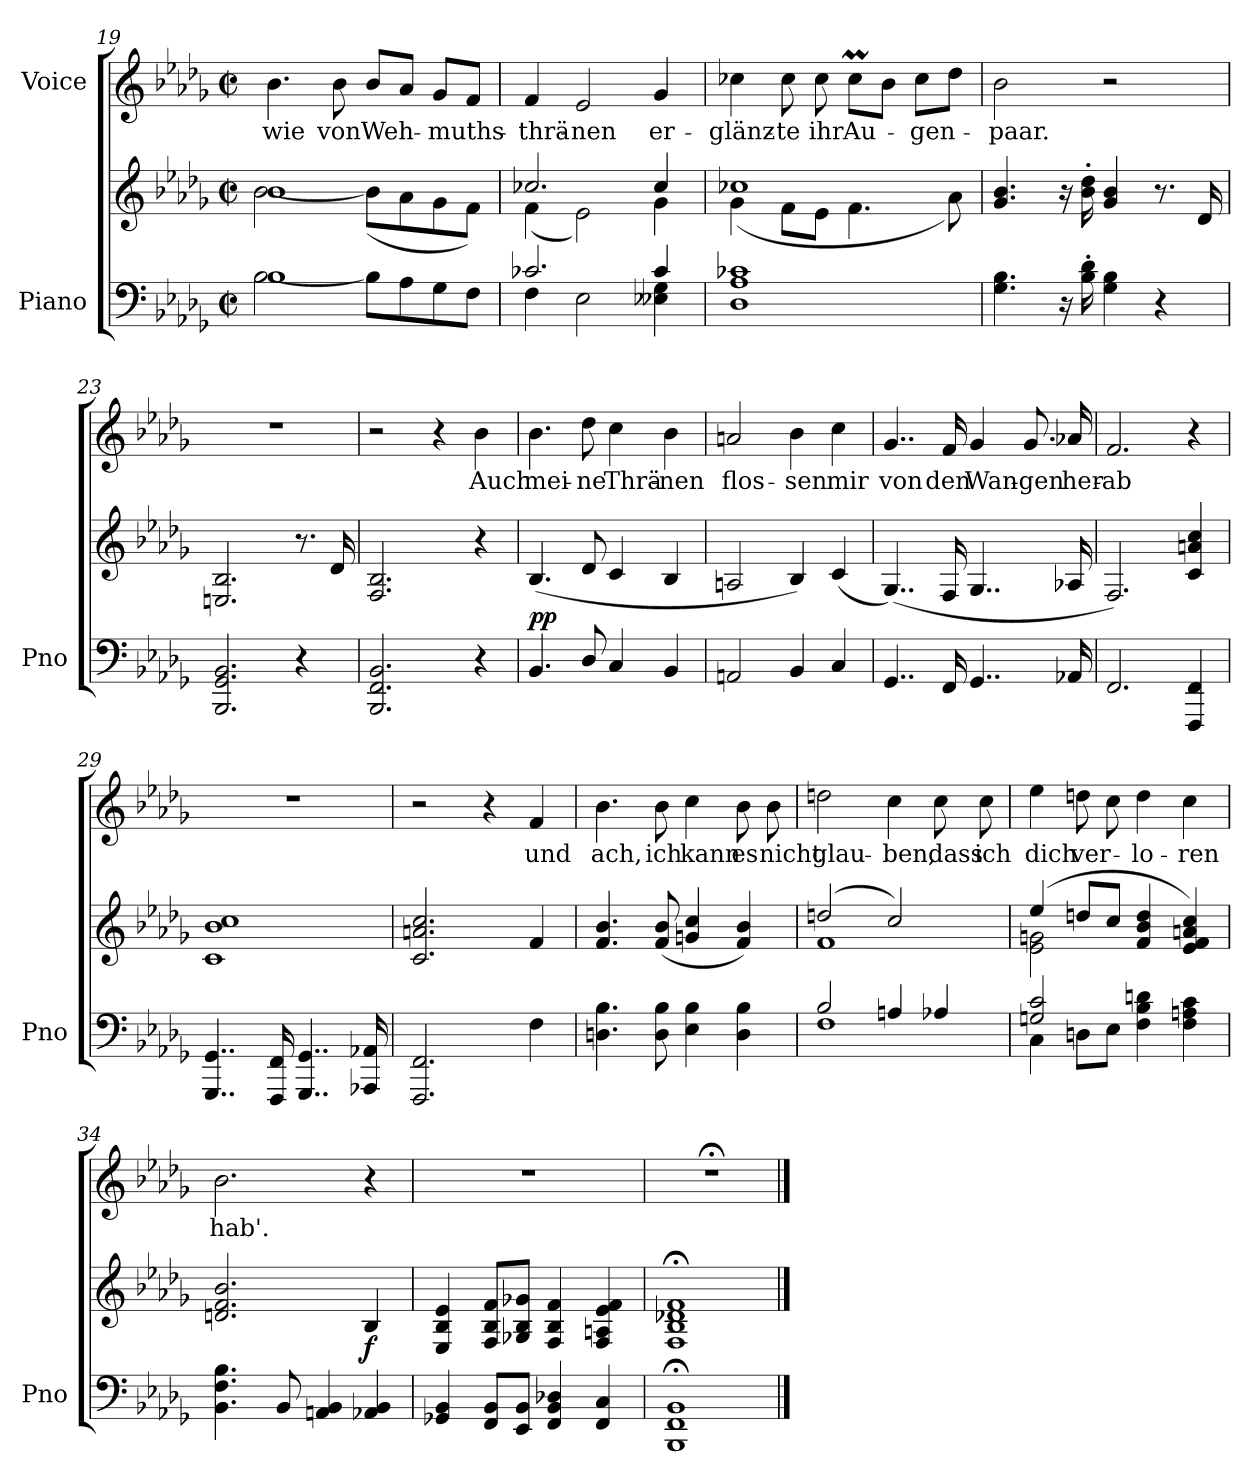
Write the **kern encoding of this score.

**kern	**kern	**dynam	**kern	**text
*part2	*part2	*part2	*part1	*part1
*staff3	*staff2	*staff2/3	*staff1	*staff1
*I"Piano	*	*	*I"Voice	*
*I'Pno	*	*	*	*
!!LO:PB:g=z
*clefF4	*clefG2	*	*clefG2	*
*k[b-e-a-d-g-]	*k[b-e-a-d-g-]	*	*k[b-e-a-d-g-]	*
*M2/2	*M2/2	*	*M2/2	*
*met(c|)	*met(c|)	*	*met(c|)	*
=19	=19	=19	=19	=19
*^	*^	*	*	*
!	!	!	!	!	!	!LO:LY:b
1B-	[2B-\	1b-	[2b-\	.	4.b-\	wie
!	!	!	!	!	!	!LO:LY:b
.	.	.	.	.	8b-\	von
!	!	!	!	!	!	!LO:LY:b
.	8B-\L]	.	(8b-\L]	.	8b-/L	Weh-
.	8A-\	.	8a-\	.	8a-/J	.
!	!	!	!	!	!	!LO:LY:b
.	8G-\	.	8g-\	.	8g-/L	-muths-
.	8F\J	.	8f\J)	.	8f/J	.
=20	=20	=20	=20	=20	=20	=20
!	!	!	!	!	!	!LO:LY:b
2.c-X/	4F\	2.cc-X/	(4f\	.	4f/	-thrä-
!	!	!	!	!	!	!LO:LY:b
.	2E-\	.	2e-\)	.	2e-/	-nen
!	!	!	!	!	!	!LO:LY:b
4c-/	4E--X\ 4G-\	4cc-/	4g-\	.	4g-/	er-
=21	=21	=21	=21	=21	=21	=21
!	!	!	!	!	!	!LO:LY:b
*v	*v	*	*	*	*	*
1D- 1A- 1c-X	1cc-X	(4g-\	.	4cc-X\	-glänz-
!	!	!	!	!	!LO:LY:b
.	.	8f\L	.	8cc-\	-te
!	!	!	!	!	!LO:LY:b
.	.	8e-\J	.	8cc-\	ihr
!	!	!	!	!	!LO:LY:b
.	.	4.f\	.	8cc-M\L	Au-
.	.	.	.	8b-\J	.
!	!	!	!	!	!LO:LY:b
.	.	.	.	8cc-\L	-gen-
.	.	8a-\)	.	8dd-\J	.
=22	=22	=22	=22	=22	=22
!	!	!	!	!	!LO:LY:b
*	*v	*v	*	*	*
4.G-\ 4.B-\	4.g-/ 4.b-/	.	2b-\	-paar.
16r	16r	.	.	.
16B-\' 16d-\'	16b-\' 16dd-\'	.	.	.
4G-\ 4B-\	4g-/ 4b-/	.	2r	.
4r	8.r	.	.	.
.	16d-/	.	.	.
!!LO:LB:g=z
=23	=23	=23	=23	=23
2.BBB-/ 2.GG-/ 2.BB-/	2.En/ 2.B-/	.	1r	.
4r	8.r	.	.	.
.	16d-/	.	.	.
=24	=24	=24	=24	=24
2.BBB-/ 2.FF/ 2.BB-/	2.F/ 2.B-/	.	2r	.
.	.	.	4r	.
!	!	!	!	!LO:LY:b
4r	4r	.	4b-\	Auch
=25	=25	=25	=25	=25
!	!	!LO:DY:a=2	!	!LO:LY:b
4.BB-/	(4.B-/	pp	4.b-\	mei-
!	!	!	!	!LO:LY:b
8D-/	8d-/	.	8dd-\	-ne
!	!	!	!	!LO:LY:b
4C/	4c/	.	4cc\	Thrä-
!	!	!	!	!LO:LY:b
4BB-/	4B-/	.	4b-\	-nen
=26	=26	=26	=26	=26
!	!	!	!	!LO:LY:b
2AAn/	2An/	.	2an/	flos-
!	!	!	!	!LO:LY:b
4BB-/	4B-/)	.	4b-\	-sen
!	!	!	!	!LO:LY:b
4C/	(4c/	.	4cc\	mir
=27	=27	=27	=27	=27
!	!	!	!	!LO:LY:b
4..GG-/	(4..G-/)	.	4..g-/	von
!	!	!	!	!LO:LY:b
16FF/	16F/	.	16f/	den
!	!	!	!	!LO:LY:b
4..GG-/	4..G-/	.	4g-/	Wan-
!	!	!	!	!LO:LY:b
.	.	.	8.g-/	-gen
!	!	!	!	!LO:LY:b
16AA-X/	16A-X/	.	16a-X/	her-
!!LO:LB:g=z
=28	=28	=28	=28	=28
!	!	!	!	!LO:LY:b
2.FF/	2.F/)	.	2.f/	-ab
4FFF/ 4FF/	4c/ 4an/ 4cc/	.	4r	.
=29	=29	=29	=29	=29
4..GGG-/ 4..GG-/	1c 1b- 1cc	.	1r	.
16FFF/ 16FF/	.	.	.	.
4..GGG-/ 4..GG-/	.	.	.	.
16AAA-X/ 16AA-X/	.	.	.	.
=30	=30	=30	=30	=30
2.FFF/ 2.FF/	2.c/ 2.an/ 2.cc/	.	2r	.
.	.	.	4r	.
!	!	!	!	!LO:LY:b
4F\	4f/	.	4f/	und
=31	=31	=31	=31	=31
!	!	!	!	!LO:LY:b
4.Dn\ 4.B-\	4.f/ 4.b-/	.	4.b-\	ach,
!	!	!	!	!LO:LY:b
8D\ 8B-\	(8f/ 8b-/	.	8b-\	ich
!	!	!	!	!LO:LY:b
4E-\ 4B-\	4gn/ 4cc/	.	4cc\	kann
!	!	!	!	!LO:LY:b
4D\ 4B-\	4f/ 4b-/)	.	8b-\	es
!	!	!	!	!LO:LY:b
.	.	.	8b-\	nicht
=32	=32	=32	=32	=32
*^	*^	*	*	*
!	!	!	!	!	!	!LO:LY:b
2B-/	1F	(2ddn/	1f	.	2ddn\	glau-
!	!	!	!	!	!	!LO:LY:b
4An/	.	2cc/)	.	.	4cc\	-ben,
!	!	!	!	!	!	!LO:LY:b
4A-X/	.	.	.	.	8cc\	dass
!	!	!	!	!	!	!LO:LY:b
.	.	.	.	.	8cc\	ich
!!LO:LB:g=z
=33	=33	=33	=33	=33	=33	=33
!	!	!	!	!	!	!LO:LY:b
4C\	2Gn/ 2c/	(4ee-/	2e-\ 2gn\	.	4ee-\	dich
!	!	!	!	!	!	!LO:LY:b
8Dn\L	.	8ddn/L	.	.	8ddn\	ver-
8E-\J	.	8cc/J	.	.	8cc\	.
!	!	!	!	!	!	!LO:LY:b
4F\ 4B-\ 4dn\	2ryy	4f/ 4b-/ 4dd/	2ryy	.	4dd\	-lo-
!	!	!	!	!	!	!LO:LY:b
4F\ 4An\ 4c\	.	4e-/ 4f/ 4an/ 4cc/)	.	.	4cc\	-ren
*v	*v	*	*	*	*	*
*	*v	*v	*	*	*
=34	=34	=34	=34	=34
!	!	!	!	!LO:LY:b
4.BB-\ 4.F\ 4.B-\	2.dn/ 2.f/ 2.b-/	.	2.b-\	hab'.
8BB-/	.	.	.	.
4AAn/ 4BB-/	.	.	.	.
!	!	!LO:DY:b	!	!
4AA-X/ 4BB-/	4B-/	f	4r	.
=35	=35	=35	=35	=35
4GG-X/ 4BB-/	4E-/ 4B-/ 4e-/	.	1r	.
8FF/ 8BB-/L	8F/ 8B-/ 8f/L	.	.	.
8EE-/ 8BB-/J	8G-X/ 8B-/ 8g-X/J	.	.	.
4FF/ 4BB-/ 4D-X/	4F/ 4B-/ 4f/	.	.	.
4FF/ 4C/	4F/ 4An/ 4e-/ 4f/	.	.	.
=36	=36	=36	=36	=36
1BBB-; 1FF; 1BB-;	1F;< 1B-;< 1d-X;< 1f;<	.	1r;<	.
==	==	==	==	==
*-	*-	*-	*-	*-
